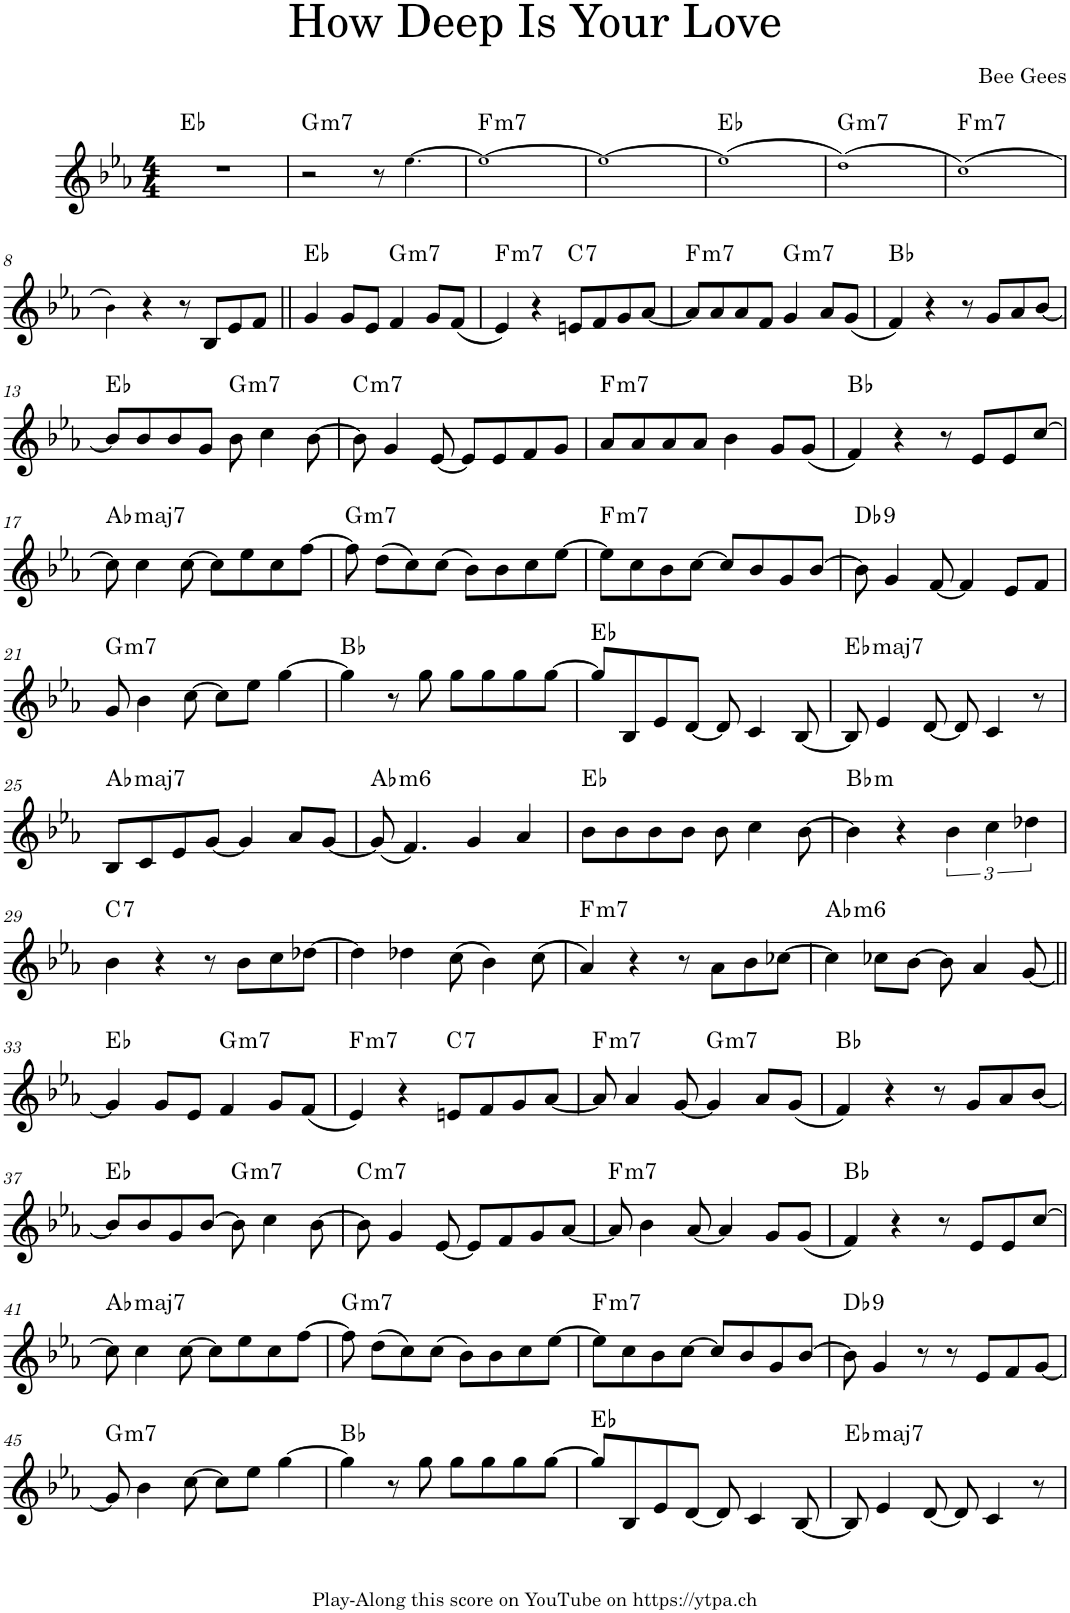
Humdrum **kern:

**kern	**harte
*part1	*part1
*staff1	*
*I"Piano	*
*I'Pno.	*
*clefG2	*
*k[b-e-a-]	*
*M4/4	*
=1	=1
1r	Eb:maj
=2	=2
!	!LO:H:kt=m7
2r	G:min7
8r	.
[4.ee-!\	.
=3	=3
!	!LO:H:kt=m7
1ee-!_	F:min7
=4	=4
1ee-!_	.
=5	=5
(1ee-!]	Eb:maj
=6	=6
!	!LO:H:kt=m7
(1dd!)	G:min7
=7	=7
!	!LO:H:kt=m7
(1cc!)	F:min7
!!LO:LB:g=z
=8	=8
4b-!\)	.
4r	.
8r	.
8B-/L	.
8e-/	.
8f/J	.
=9||	=9||
4g/	Eb:maj
8g/L	.
8e-/J	.
!	!LO:H:kt=m7
4f/	G:min7
8g/L	.
(8f/J	.
=10	=10
!	!LO:H:kt=m7
4e-/)	F:min7
4r	.
!	!LO:H:kt=7
8en/L	C:7
8f/	.
8g/	.
[8a-/J	.
=11	=11
!	!LO:H:kt=m7
8a-/L]	F:min7
8a-/	.
8a-/	.
8f/J	.
!	!LO:H:kt=m7
4g/	G:min7
8a-/L	.
(8g/J	.
=12	=12
4f/)	Bb:maj
4r	.
8r	.
8g/L	.
8a-/	.
[8b-/J	.
!!LO:LB:g=z
=13	=13
8b-/L]	Eb:maj
8b-/	.
8b-/	.
8g/J	.
!	!LO:H:kt=m7
8b-\	G:min7
4cc\	.
[8b-\	.
=14	=14
!	!LO:H:kt=m7
8b-\]	C:min7
4g/	.
[8e-/	.
8e-/L]	.
8e-/	.
8f/	.
8g/J	.
=15	=15
!	!LO:H:kt=m7
8a-/L	F:min7
8a-/	.
8a-/	.
8a-/J	.
4b-\	.
8g/L	.
(8g/J	.
=16	=16
4f/)	Bb:maj
4r	.
8r	.
8e-/L	.
8e-/	.
[8cc/J	.
!!LO:LB:g=z
=17	=17
!	!LO:H:kt=maj7
8cc\]	Ab:maj7
4cc\	.
[8cc\	.
8cc\L]	.
8ee-\	.
8cc\	.
[8ff\J	.
=18	=18
!	!LO:H:kt=m7
8ff\]	G:min7
(8dd\L	.
8cc\)	.
(8cc\J	.
8b-\L)	.
8b-\	.
8cc\	.
[8ee-\J	.
=19	=19
!	!LO:H:kt=m7
8ee-\L]	F:min7
8cc\	.
8b-\	.
[8cc\J	.
8cc/L]	.
8b-/	.
8g/	.
[8b-/J	.
=20	=20
!	!LO:H:kt=9
8b-\]	Db:9
4g/	.
[8f/	.
4f/]	.
8e-/L	.
8f/J	.
!!LO:LB:g=z
=21	=21
!	!LO:H:kt=m7
8g/	G:min7
4b-\	.
[8cc\	.
8cc\L]	.
8ee-\J	.
[4gg\	.
=22	=22
4gg\]	Bb:maj
8r	.
8gg\	.
8gg\L	.
8gg\	.
8gg\	.
[8gg\J	.
=23	=23
8gg/L]	Eb:maj
8B-/	.
8e-/	.
[8d/J	.
8d/]	.
4c/	.
[8B-/	.
=24	=24
!	!LO:H:kt=maj7
8B-/]	Eb:maj7
4e-/	.
[8d/	.
8d/]	.
4c/	.
8r	.
!!LO:LB:g=z
=25	=25
!	!LO:H:kt=maj7
8B-/L	Ab:maj7
8c/	.
8e-/	.
[8g/J	.
4g/]	.
8a-/L	.
[8g/J	.
=26	=26
!	!LO:H:kt=m6
(8g/]	Ab:min6
4.f/)	.
4g/	.
4a-/	.
=27	=27
8b-\L	Eb:maj
8b-\	.
8b-\	.
8b-\J	.
8b-\	.
4cc\	.
[8b-\	.
=28	=28
!	!LO:H:kt=m
4b-\]	Bb:min
4r	.
6b-\	.
6cc\	.
6dd-X\	.
!!LO:LB:g=z
=29	=29
!	!LO:H:kt=7
4b-\	C:7
4r	.
8r	.
8b-\L	.
8cc\	.
[8dd-X\J	.
=30	=30
4dd-\]	.
4dd-X\	.
(8cc\	.
4b-\)	.
(8cc\	.
=31	=31
!	!LO:H:kt=m7
4a-/)	F:min7
4r	.
8r	.
8a-\L	.
8b-\	.
[8cc-X\J	.
=32	=32
!	!LO:H:kt=m6
4cc-\]	Ab:min6
8cc-X\L	.
[8b-\J	.
8b-\]	.
4a-/	.
[8g/	.
!!LO:LB:g=z
=33||	=33||
4g/]	Eb:maj
8g/L	.
8e-/J	.
!	!LO:H:kt=m7
4f/	G:min7
8g/L	.
(8f/J	.
=34	=34
!	!LO:H:kt=m7
4e-/)	F:min7
4r	.
!	!LO:H:kt=7
8en/L	C:7
8f/	.
8g/	.
[8a-/J	.
=35	=35
!	!LO:H:kt=m7
8a-/]	F:min7
4a-/	.
[8g/	.
!	!LO:H:kt=m7
4g/]	G:min7
8a-/L	.
(8g/J	.
=36	=36
4f/)	Bb:maj
4r	.
8r	.
8g/L	.
8a-/	.
[8b-/J	.
!!LO:LB:g=z
=37	=37
8b-/L]	Eb:maj
8b-/	.
8g/	.
[8b-/J	.
!	!LO:H:kt=m7
8b-\]	G:min7
4cc\	.
[8b-\	.
=38	=38
!	!LO:H:kt=m7
8b-\]	C:min7
4g/	.
[8e-/	.
8e-/L]	.
8f/	.
8g/	.
[8a-/J	.
=39	=39
!	!LO:H:kt=m7
8a-/]	F:min7
4b-\	.
[8a-/	.
4a-/]	.
8g/L	.
(8g/J	.
=40	=40
4f/)	Bb:maj
4r	.
8r	.
8e-/L	.
8e-/	.
[8cc/J	.
!!LO:LB:g=z
=41	=41
!	!LO:H:kt=maj7
8cc\]	Ab:maj7
4cc\	.
[8cc\	.
8cc\L]	.
8ee-\	.
8cc\	.
[8ff\J	.
=42	=42
!	!LO:H:kt=m7
8ff\]	G:min7
(8dd\L	.
8cc\)	.
(8cc\J	.
8b-\L)	.
8b-\	.
8cc\	.
[8ee-\J	.
=43	=43
!	!LO:H:kt=m7
8ee-\L]	F:min7
8cc\	.
8b-\	.
[8cc\J	.
8cc/L]	.
8b-/	.
8g/	.
[8b-/J	.
=44	=44
!	!LO:H:kt=9
8b-\]	Db:9
4g/	.
8r	.
8r	.
8e-/L	.
8f/	.
[8g/J	.
!!LO:LB:g=z
=45	=45
!	!LO:H:kt=m7
8g/]	G:min7
4b-\	.
[8cc\	.
8cc\L]	.
8ee-\J	.
[4gg\	.
=46	=46
4gg\]	Bb:maj
8r	.
8gg\	.
8gg\L	.
8gg\	.
8gg\	.
[8gg\J	.
=47	=47
8gg/L]	Eb:maj
8B-/	.
8e-/	.
[8d/J	.
8d/]	.
4c/	.
[8B-/	.
=48	=48
!	!LO:H:kt=maj7
8B-/]	Eb:maj7
4e-/	.
[8d/	.
8d/]	.
4c/	.
8r	.
=	=
*-	*-
